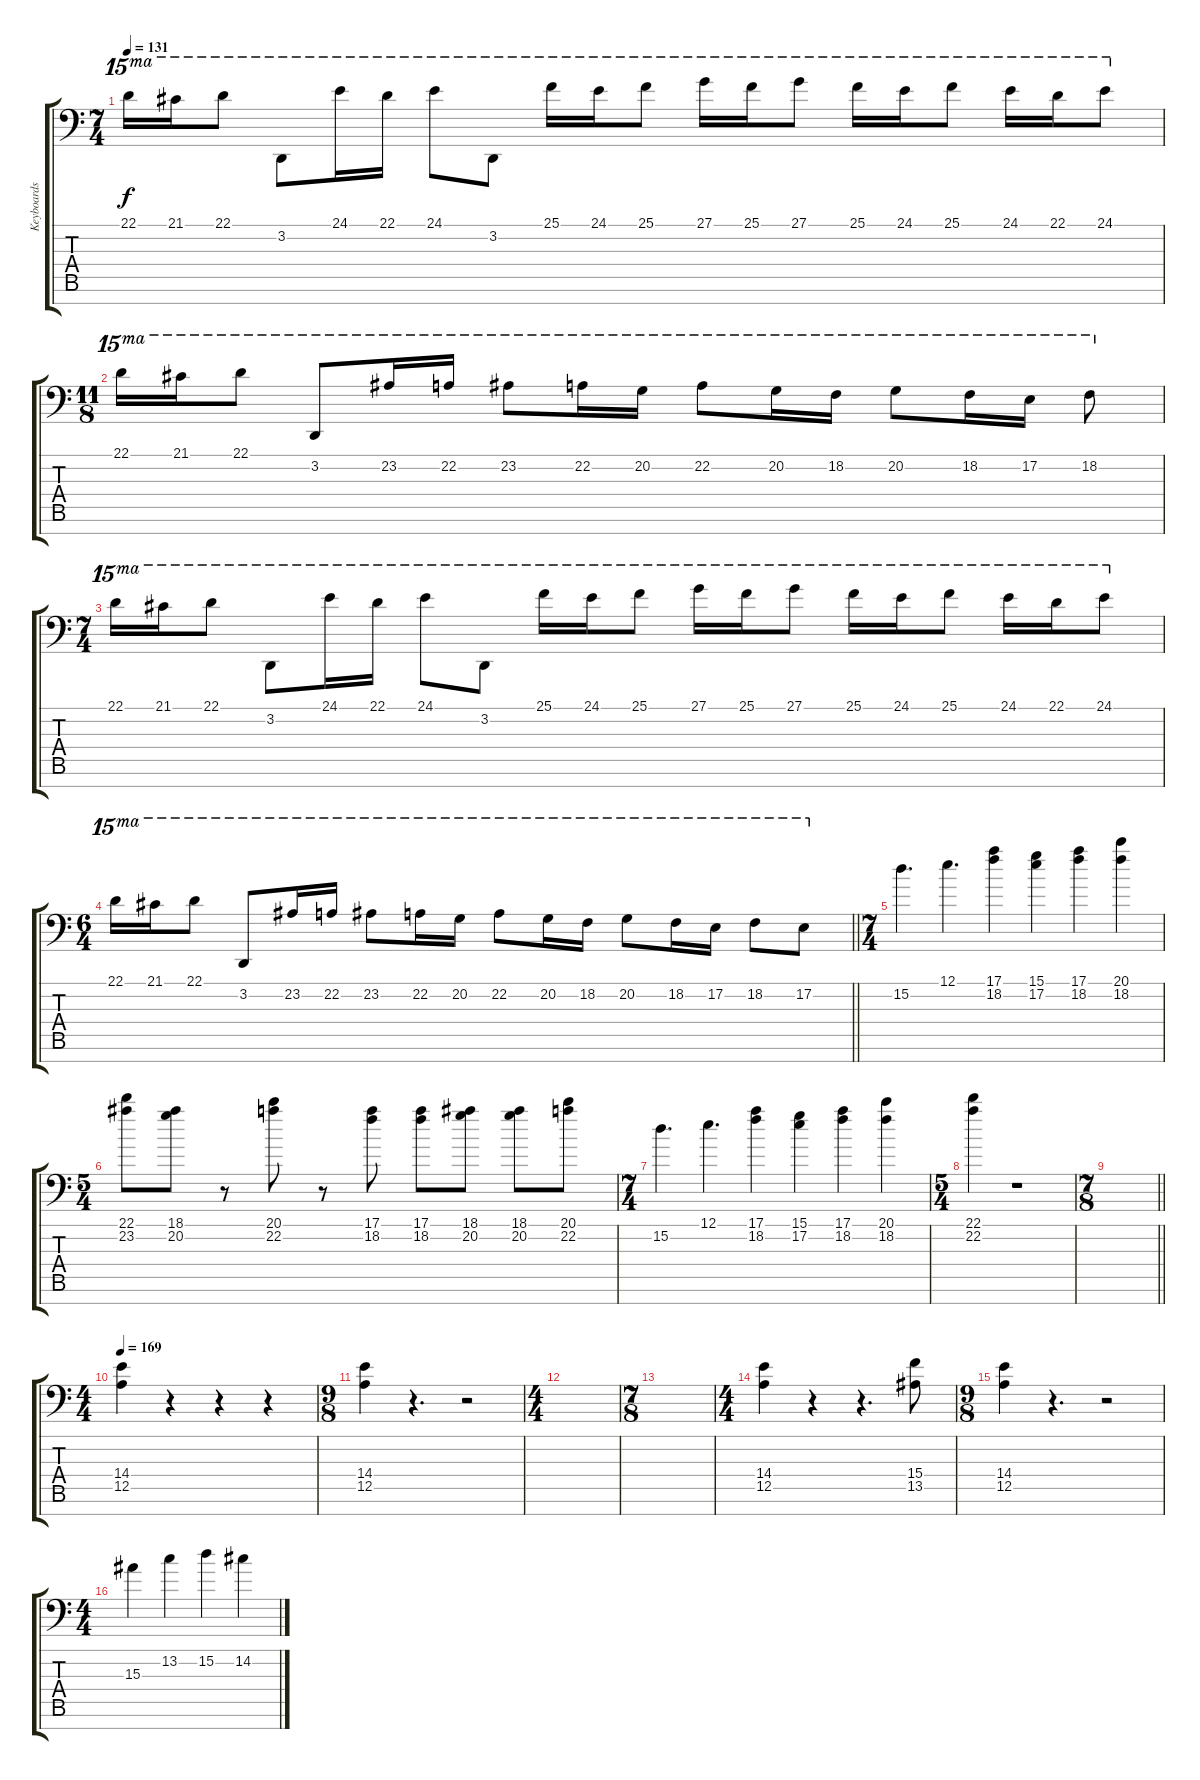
\track ("Keyboards 2" "Keyboards ") {instrument stringensemble1}
\staff {score tabs}
\tuning (E4 B3 G3 D3 A2 E2 A1) {hide}
\ts (7 4)
\tempo 131
\clef f4
\ks c
22.1.16{ot 15ma dy f} 21.1.16{ot 15ma} 22.1.8{ot 15ma} 3.2.8{ot 15ma} 24.1.16{ot 15ma} 22.1.16{ot 15ma} 24.1.8{ot 15ma} 3.2.8{ot 15ma} 25.1.16{ot 15ma} 24.1.16{ot 15ma} 25.1.8{ot 15ma} 27.1.16{ot 15ma} 25.1.16{ot 15ma} 27.1.8{ot 15ma} 25.1.16{ot 15ma} 24.1.16{ot 15ma} 25.1.8{ot 15ma} 24.1.16{ot 15ma} 22.1.16{ot 15ma} 24.1.8{ot 15ma} |
\ts (11 8)
22.1.16{ot 15ma} 21.1.16{ot 15ma} 22.1.8{ot 15ma} 3.2.8{ot 15ma} 23.2.16{ot 15ma} 22.2.16{ot 15ma} 23.2.8{ot 15ma} 22.2.16{ot 15ma} 20.2.16{ot 15ma} 22.2.8{ot 15ma} 20.2.16{ot 15ma} 18.2.16{ot 15ma} 20.2.8{ot 15ma} 18.2.16{ot 15ma} 17.2.16{ot 15ma} 18.2.8{ot 15ma} |
\ts (7 4)
22.1.16{ot 15ma} 21.1.16{ot 15ma} 22.1.8{ot 15ma} 3.2.8{ot 15ma} 24.1.16{ot 15ma} 22.1.16{ot 15ma} 24.1.8{ot 15ma} 3.2.8{ot 15ma} 25.1.16{ot 15ma} 24.1.16{ot 15ma} 25.1.8{ot 15ma} 27.1.16{ot 15ma} 25.1.16{ot 15ma} 27.1.8{ot 15ma} 25.1.16{ot 15ma} 24.1.16{ot 15ma} 25.1.8{ot 15ma} 24.1.16{ot 15ma} 22.1.16{ot 15ma} 24.1.8{ot 15ma} |
\ts (6 4)
\barLineRight lightlight
22.1.16{ot 15ma} 21.1.16{ot 15ma} 22.1.8{ot 15ma} 3.2.8{ot 15ma} 23.2.16{ot 15ma} 22.2.16{ot 15ma} 23.2.8{ot 15ma} 22.2.16{ot 15ma} 20.2.16{ot 15ma} 22.2.8{ot 15ma} 20.2.16{ot 15ma} 18.2.16{ot 15ma} 20.2.8{ot 15ma} 18.2.16{ot 15ma} 17.2.16{ot 15ma} 18.2.8{ot 15ma} 17.2.8{ot 15ma} |
\ts (7 4)
15.2.4{d volume 9 balance 8} 12.1.4{d} (17.1 18.2).4 (15.1 17.2).4 (17.1 18.2).4 (20.1 18.2).4 |
\ts (5 4)
(22.1 23.2).8 (18.1 20.2).8 r.8 (20.1 22.2).8 r.8 (17.1 18.2).8 (17.1 18.2).8 (18.1 20.2).8 (18.1 20.2).8 (20.1 22.2).8 |
\ts (7 4)
15.2.4{d} 12.1.4{d} (17.1 18.2).4 (15.1 17.2).4 (17.1 18.2).4 (20.1 18.2).4 |
\ts (5 4)
(22.1 22.2).4 r.1 |
\ts (7 8)
\barLineRight lightlight
|
\ts (4 4)
\tempo 169
(14.4 12.5).4 r.4 r.4 r.4 |
\ts (9 8)
(14.4 12.5).4 r.4{d} r.2 |
\ts (4 4)
|
\ts (7 8)
|
\ts (4 4)
(14.4 12.5).4 r.4 r.4{d} (15.4 13.5).8 |
\ts (9 8)
(14.4 12.5).4 r.4{d} r.2 |
\ts (4 4)
15.3.4 13.2.4 15.2.4 14.2.4
